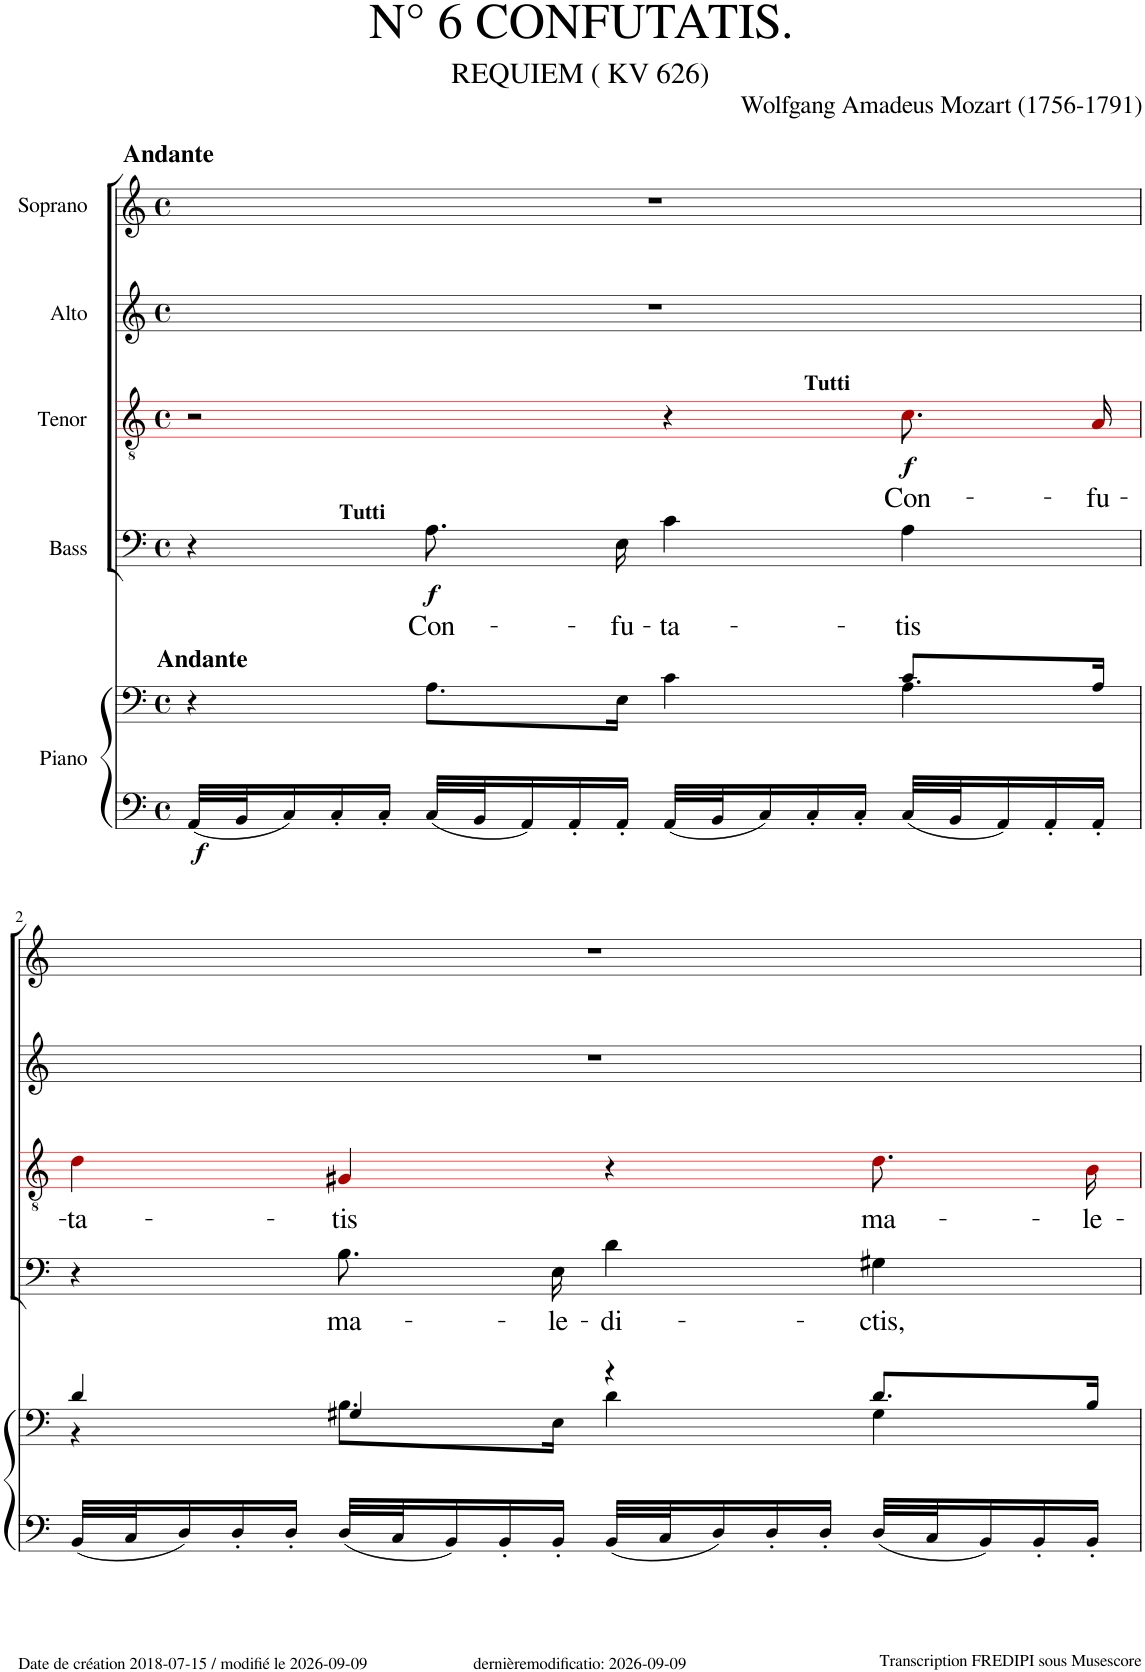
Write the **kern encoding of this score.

**kern	**kern	**dynam	**kern	**text	**dynam	**kern	**text	**dynam	**kern	**kern
*part5	*part5	*part5	*part4	*part4	*part4	*part3	*part3	*part3	*part2	*part1
*staff6	*staff5	*staff5/6	*staff4	*staff4	*staff4	*staff3	*staff3	*staff3	*staff2	*staff1
*I"Piano	*	*	*I"Bass	*	*	*I"Tenor	*	*	*I"Alto	*I"Soprano
*I'Pno	*	*	*	*	*	*	*	*	*	*
*	*	*	*	*	*	*stria5	*	*	*	*
*clefF4	*clefF4	*	*clefF4	*	*	*clefGv2	*	*	*clefG2	*clefG2
*	*	*	*	*	*	*ITrd8c14	*	*	*	*
*k[]	*k[]	*	*k[]	*	*	*k[]	*	*	*k[]	*k[]
*M4/4	*M4/4	*	*M4/4	*	*	*M4/4	*	*	*M4/4	*M4/4
*met(c)	*met(c)	*	*met(c)	*	*	*met(c)	*	*	*met(c)	*met(c)
=1	=1	=1	=1	=1	=1	=1	=1	=1	=1	=1
*	*^	*	*	*	*	*	*	*	*	*
!	!	!	!	!	!	!	!	!	!	!	!LO:TX:a:B:t=Andante
!	!LO:TX:a:B:t=Andante	!	!	!	!	!	!	!	!	!	!
!	!	!	!LO:DY:b=2	!	!	!	!	!	!	!	!
32AA/LLL	4r	2.ryy	f	4r	.	.	2r	.	.	1r	1r
32BB/J	.	.	.	.	.	.	.	.	.	.	.
16C/	.	.	.	.	.	.	.	.	.	.	.
16C'/	.	.	.	.	.	.	.	.	.	.	.
16C'/JJ	.	.	.	.	.	.	.	.	.	.	.
!	!	!	!	!LO:TX:a:B:t=Tutti	!	!	!	!	!	!	!
!	!	!	!	!	!LO:LY:b	!LO:DY:b	!	!	!	!	!
32C/LLL	8.A\L	.	.	8.A!\L	Con-	f	.	.	.	.	.
32BB/J	.	.	.	.	.	.	.	.	.	.	.
16AA/	.	.	.	.	.	.	.	.	.	.	.
16AA'/	.	.	.	.	.	.	.	.	.	.	.
!	!	!	!	!	!LO:LY:b	!	!	!	!	!	!
16AA'/JJ	16E\Jk	.	.	16E!\Jk	-fu-	.	.	.	.	.	.
!	!	!	!	!	!LO:LY:b	!	!	!	!	!	!
32AA/LLL	4c\	.	.	4c!\	-ta-	.	4r	.	.	.	.
32BB/J	.	.	.	.	.	.	.	.	.	.	.
16C/	.	.	.	.	.	.	.	.	.	.	.
16C'/	.	.	.	.	.	.	.	.	.	.	.
16C'/JJ	.	.	.	.	.	.	.	.	.	.	.
!	!	!	!	!	!	!	!LO:TX:a:B:t=Tutti	!	!	!	!
!	!	!	!	!	!LO:LY:b	!	!	!LO:LY:b	!LO:DY:b	!	!
32C/LLL	8.c/L	4A\	.	4A!\	-tis	.	8.c!i\L	Con-	f	.	.
32BB/J	.	.	.	.	.	.	.	.	.	.	.
16AA/	.	.	.	.	.	.	.	.	.	.	.
16AA'/	.	.	.	.	.	.	.	.	.	.	.
!	!	!	!	!	!	!	!	!LO:LY:b	!	!	!
16AA'/JJ	16A/Jk	.	.	.	.	.	16A!i\Jk	-fu-	.	.	.
!!LO:LB:g=z
=2	=2	=2	=2	=2	=2	=2	=2	=2	=2	=2	=2
!	!	!	!	!	!	!	!	!LO:LY:b	!	!	!
32BB/LLL	4d/	4r	.	4r	.	.	4d!i\	-ta-	.	1r	1r
32C/J	.	.	.	.	.	.	.	.	.	.	.
16D/	.	.	.	.	.	.	.	.	.	.	.
16D'/	.	.	.	.	.	.	.	.	.	.	.
16D'/JJ	.	.	.	.	.	.	.	.	.	.	.
!	!	!	!	!	!LO:LY:b	!	!	!LO:LY:b	!	!	!
32D/LLL	4G#X/	8.B\L	.	8.B!\L	ma-	.	4G#X!i/	-tis	.	.	.
32C/J	.	.	.	.	.	.	.	.	.	.	.
16BB/	.	.	.	.	.	.	.	.	.	.	.
16BB'/	.	.	.	.	.	.	.	.	.	.	.
!	!	!	!	!	!LO:LY:b	!	!	!	!	!	!
16BB'/JJ	.	16E\Jk	.	16E!\Jk	-le-	.	.	.	.	.	.
!	!	!	!	!	!LO:LY:b	!	!	!	!	!	!
32BB/LLL	4r	4d\	.	4d!\	-di-	.	4r	.	.	.	.
32C/J	.	.	.	.	.	.	.	.	.	.	.
16D/	.	.	.	.	.	.	.	.	.	.	.
16D'/	.	.	.	.	.	.	.	.	.	.	.
16D'/JJ	.	.	.	.	.	.	.	.	.	.	.
!	!	!	!	!	!LO:LY:b	!	!	!LO:LY:b	!	!	!
32D/LLL	8.d/L	4G#\	.	4G#X!\	-ctis,	.	8.d!i\L	ma-	.	.	.
32C/J	.	.	.	.	.	.	.	.	.	.	.
16BB/	.	.	.	.	.	.	.	.	.	.	.
16BB'/	.	.	.	.	.	.	.	.	.	.	.
!	!	!	!	!	!	!	!	!LO:LY:b	!	!	!
16BB'/JJ	16B/Jk	.	.	.	.	.	16B!i\Jk	-le-	.	.	.
*	*v	*v	*	*	*	*	*	*	*	*	*
=	=	=	=	=	=	=	=	=	=	=
*-	*-	*-	*-	*-	*-	*-	*-	*-	*-	*-
